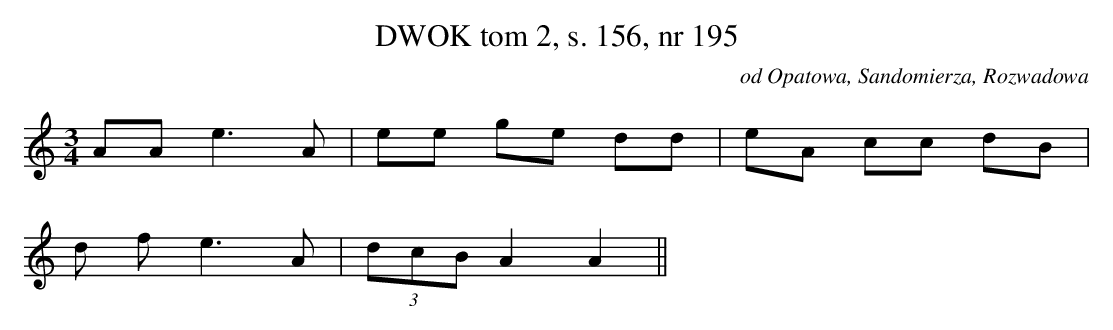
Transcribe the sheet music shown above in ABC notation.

X:1
T: DWOK tom 2, s. 156, nr 195
O: od Opatowa, Sandomierza, Rozwadowa
L: 1/16
M: 3/4
K: C
A2A2 e6 A2 | e2e2 g2e2 d2d2 | e2A2 c2c2 d2B2 |
d2 f2 e6 A2 | (3d2c2B2 A4 A4 ||
